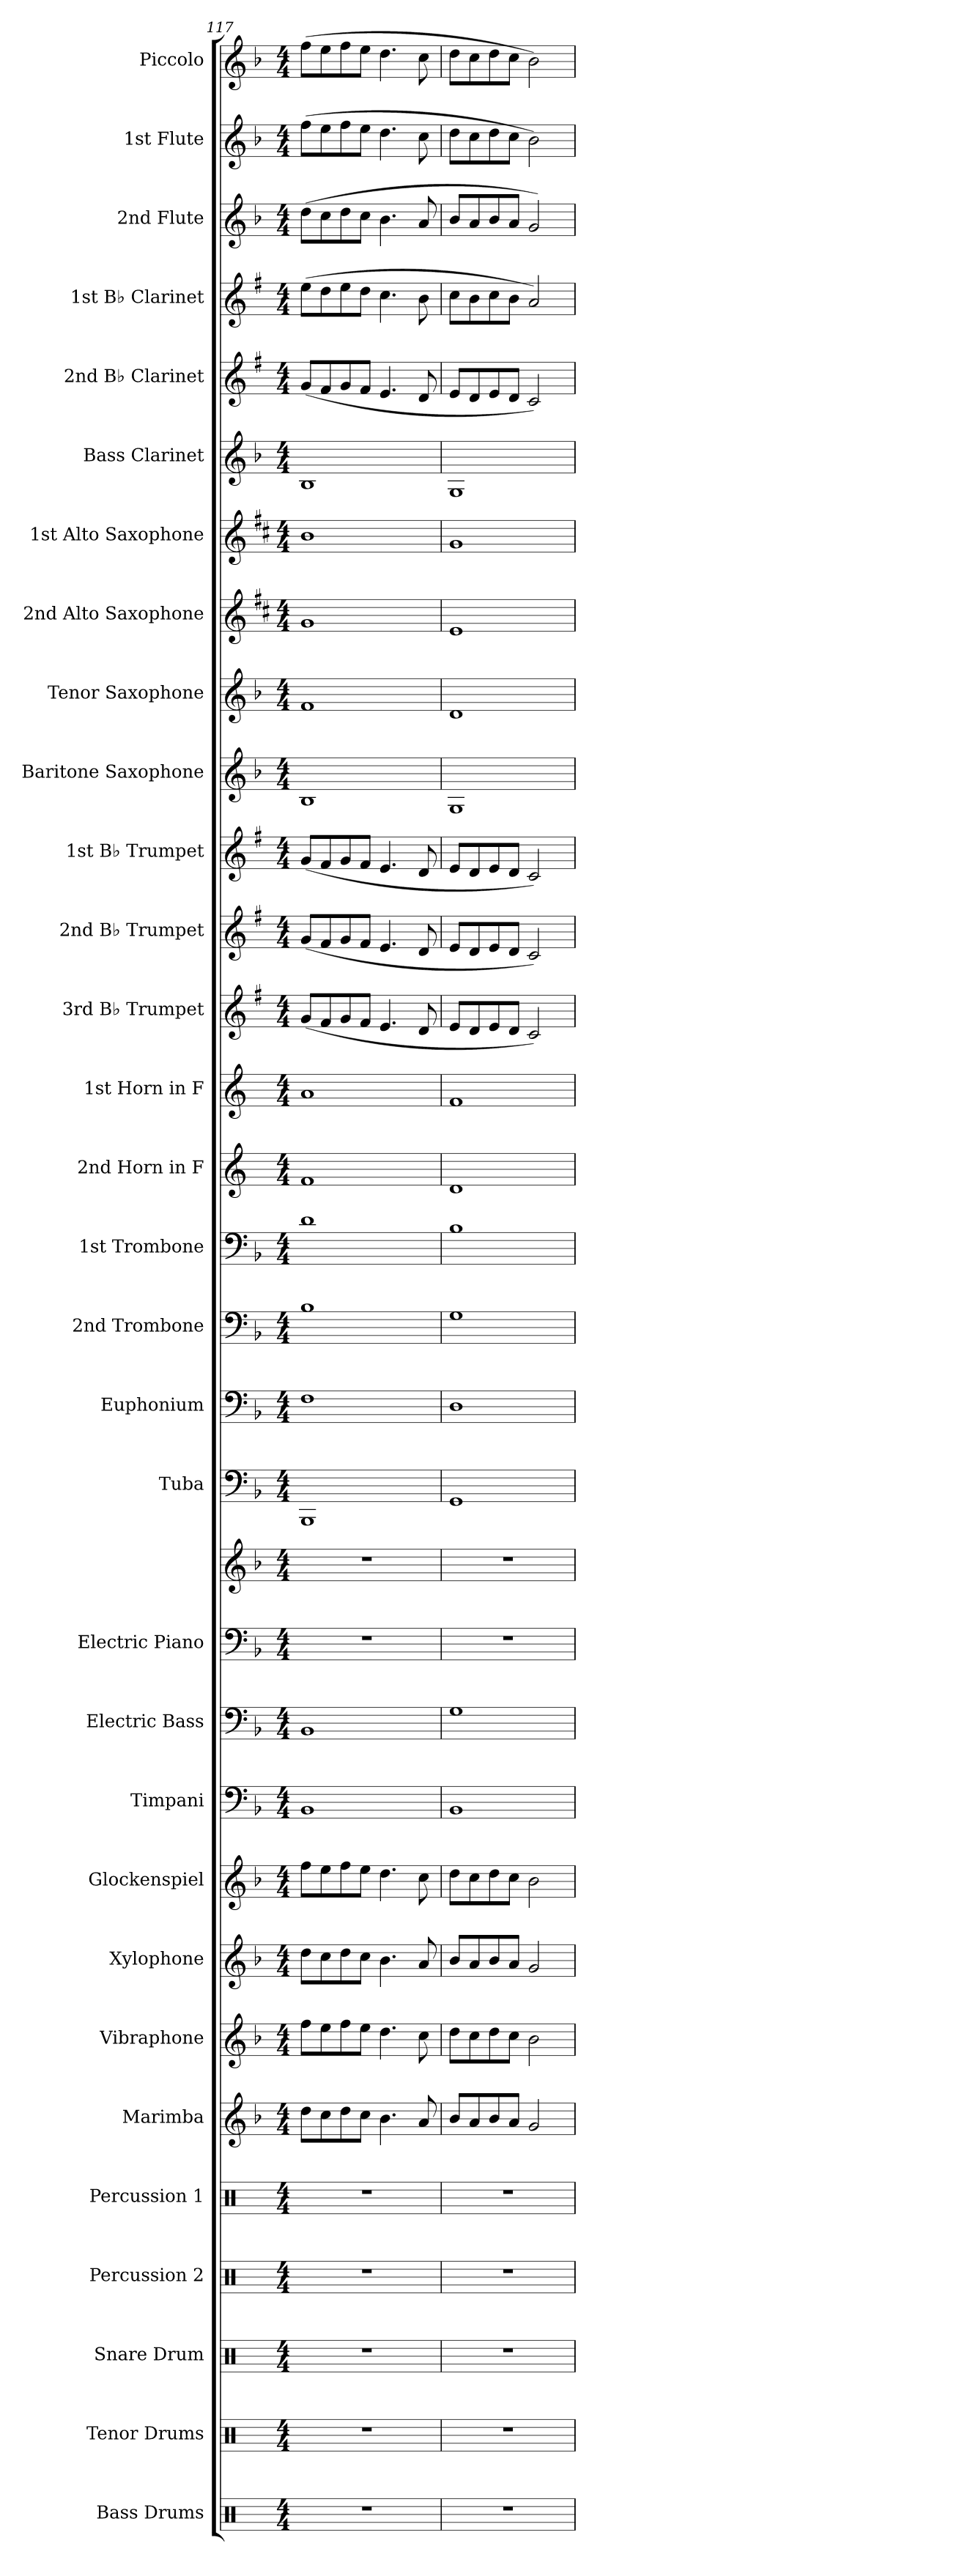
**kern	**kern	**kern	**kern	**kern	**kern	**kern	**kern	**kern	**kern	**kern	**kern	**kern	**kern	**kern	**kern	**kern	**kern	**kern	**kern	**kern	**kern	**kern	**kern	**kern	**kern	**kern	**kern	**kern	**kern	**kern	**kern
*part31	*part30	*part29	*part28	*part27	*part26	*part25	*part24	*part23	*part22	*part21	*part20	*part20	*part19	*part18	*part17	*part16	*part15	*part14	*part13	*part12	*part11	*part10	*part9	*part8	*part7	*part6	*part5	*part4	*part3	*part2	*part1
*staff32	*staff31	*staff30	*staff29	*staff28	*staff27	*staff26	*staff25	*staff24	*staff23	*staff22	*staff21	*staff20	*staff19	*staff18	*staff17	*staff16	*staff15	*staff14	*staff13	*staff12	*staff11	*staff10	*staff9	*staff8	*staff7	*staff6	*staff5	*staff4	*staff3	*staff2	*staff1
*I"Bass Drums	*I"Tenor Drums	*I"Snare Drum	*I"Percussion 2	*I"Percussion 1	*I"Marimba	*I"Vibraphone	*I"Xylophone	*I"Glockenspiel	*I"Timpani	*I"Electric Bass	*I"Electric Piano	*	*I"Tuba	*I"Euphonium	*I"2nd Trombone	*I"1st Trombone	*I"2nd Horn in F	*I"1st Horn in F	*I"3rd B♭ Trumpet	*I"2nd B♭ Trumpet	*I"1st B♭ Trumpet	*I"Baritone Saxophone	*I"Tenor Saxophone	*I"2nd Alto Saxophone	*I"1st Alto Saxophone	*I"Bass Clarinet	*I"2nd B♭ Clarinet	*I"1st B♭ Clarinet	*I"2nd Flute	*I"1st Flute	*I"Piccolo
*I'B.D.	*I'T.D.	*I'S.D.	*I'Perc.	*I'Perc.	*I'Mrm.	*I'Vib.	*I'Xyl.	*I'Glock.	*I'Timp.	*I'El. B.	*I'El. Pno.	*	*I'Tba.	*I'Euph.	*I'Tbn.	*I'Tbn.	*	*	*I'B♭ Tpt.	*I'B♭ Tpt.	*I'B♭ Tpt.	*I'Bar. Sax.	*I'T. Sax.	*I'A. Sax.	*I'A. Sax.	*I'B. Cl.	*I'B♭ Cl.	*I'B♭ Cl.	*I'Fl.	*I'Fl.	*I'Picc.
*clefX	*clefX	*clefX	*clefX	*clefX	*clefG2	*clefG2	*clefG2	*clefG2	*clefF4	*clefF4	*clefF4	*clefG2	*clefF4	*clefF4	*clefF4	*clefF4	*clefG2	*clefG2	*clefG2	*clefG2	*clefG2	*clefG2	*clefG2	*clefG2	*clefG2	*clefG2	*clefG2	*clefG2	*clefG2	*clefG2	*clefG2
*	*	*	*	*	*	*	*ITrd-7c-12	*ITrd-14c-24	*	*ITrd7c12	*	*	*	*	*	*	*ITrd4c7	*ITrd4c7	*ITrd1c2	*ITrd1c2	*ITrd1c2	*ITrd12c21	*ITrd8c14	*ITrd5c9	*ITrd5c9	*ITrd8c14	*ITrd1c2	*ITrd1c2	*	*	*ITrd-7c-12
*k[]	*k[]	*k[]	*k[]	*k[]	*k[b-]	*k[b-]	*k[b-]	*k[b-]	*k[b-]	*k[b-]	*k[b-]	*k[b-]	*k[b-]	*k[b-]	*k[b-]	*k[b-]	*k[b-]	*k[b-]	*k[b-]	*k[b-]	*k[b-]	*k[b-]	*k[b-]	*k[b-]	*k[b-]	*k[b-]	*k[b-]	*k[b-]	*k[b-]	*k[b-]	*k[b-]
*M4/4	*M4/4	*M4/4	*M4/4	*M4/4	*M4/4	*M4/4	*M4/4	*M4/4	*M4/4	*M4/4	*M4/4	*M4/4	*M4/4	*M4/4	*M4/4	*M4/4	*M4/4	*M4/4	*M4/4	*M4/4	*M4/4	*M4/4	*M4/4	*M4/4	*M4/4	*M4/4	*M4/4	*M4/4	*M4/4	*M4/4	*M4/4
=117	=117	=117	=117	=117	=117	=117	=117	=117	=117	=117	=117	=117	=117	=117	=117	=117	=117	=117	=117	=117	=117	=117	=117	=117	=117	=117	=117	=117	=117	=117	=117
1r	1r	1r	1r	1r	8dd\L	8ff\L	8ddd\L	8ffff\L	1BB-	1BBB-	1r	1r	1BBB-	1F	1B-	1d	1B-	1d	(8f/L	(8f/L	(8f/L	1BB-	1F	1B-	1d	1BB-	(8f/L	(8dd\L	(8dd\L	(8ff\L	(8fff\L
.	.	.	.	.	8cc\	8ee\	8ccc\	8eeee\	.	.	.	.	.	.	.	.	.	.	8e/	8e/	8e/	.	.	.	.	.	8e/	8cc\	8cc\	8ee\	8eee\
.	.	.	.	.	8dd\	8ff\	8ddd\	8ffff\	.	.	.	.	.	.	.	.	.	.	8f/	8f/	8f/	.	.	.	.	.	8f/	8dd\	8dd\	8ff\	8fff\
.	.	.	.	.	8cc\J	8ee\J	8ccc\J	8eeee\J	.	.	.	.	.	.	.	.	.	.	8e/J	8e/J	8e/J	.	.	.	.	.	8e/J	8cc\J	8cc\J	8ee\J	8eee\J
.	.	.	.	.	4.b-\	4.dd\	4.bb-\	4.dddd\	.	.	.	.	.	.	.	.	.	.	4.d/	4.d/	4.d/	.	.	.	.	.	4.d/	4.b-\	4.b-\	4.dd\	4.ddd\
.	.	.	.	.	8a/	8cc\	8aa/	8cccc\	.	.	.	.	.	.	.	.	.	.	8c/	8c/	8c/	.	.	.	.	.	8c/	8a\	8a/	8cc\	8ccc\
!!LO:PB:g=z
=118	=118	=118	=118	=118	=118	=118	=118	=118	=118	=118	=118	=118	=118	=118	=118	=118	=118	=118	=118	=118	=118	=118	=118	=118	=118	=118	=118	=118	=118	=118	=118
1r	1r	1r	1r	1r	8b-/L	8dd\L	8bb-/L	8dddd\L	1BB-	1GG	1r	1r	1GG	1D	1G	1B-	1G	1B-	8d/L	8d/L	8d/L	1GG	1D	1G	1B-	1GG	8d/L	8b-\L	8b-/L	8dd\L	8ddd\L
.	.	.	.	.	8a/	8cc\	8aa/	8cccc\	.	.	.	.	.	.	.	.	.	.	8c/	8c/	8c/	.	.	.	.	.	8c/	8a\	8a/	8cc\	8ccc\
.	.	.	.	.	8b-/	8dd\	8bb-/	8dddd\	.	.	.	.	.	.	.	.	.	.	8d/	8d/	8d/	.	.	.	.	.	8d/	8b-\	8b-/	8dd\	8ddd\
.	.	.	.	.	8a/J	8cc\J	8aa/J	8cccc\J	.	.	.	.	.	.	.	.	.	.	8c/J	8c/J	8c/J	.	.	.	.	.	8c/J	8a\J	8a/J	8cc\J	8ccc\J
.	.	.	.	.	2g/	2b-\	2gg/	2bbb-\	.	.	.	.	.	.	.	.	.	.	2B-/)	2B-/)	2B-/)	.	.	.	.	.	2B-/)	2g/)	2g/)	2b-\)	2bb-\)
=	=	=	=	=	=	=	=	=	=	=	=	=	=	=	=	=	=	=	=	=	=	=	=	=	=	=	=	=	=	=	=
*-	*-	*-	*-	*-	*-	*-	*-	*-	*-	*-	*-	*-	*-	*-	*-	*-	*-	*-	*-	*-	*-	*-	*-	*-	*-	*-	*-	*-	*-	*-	*-
